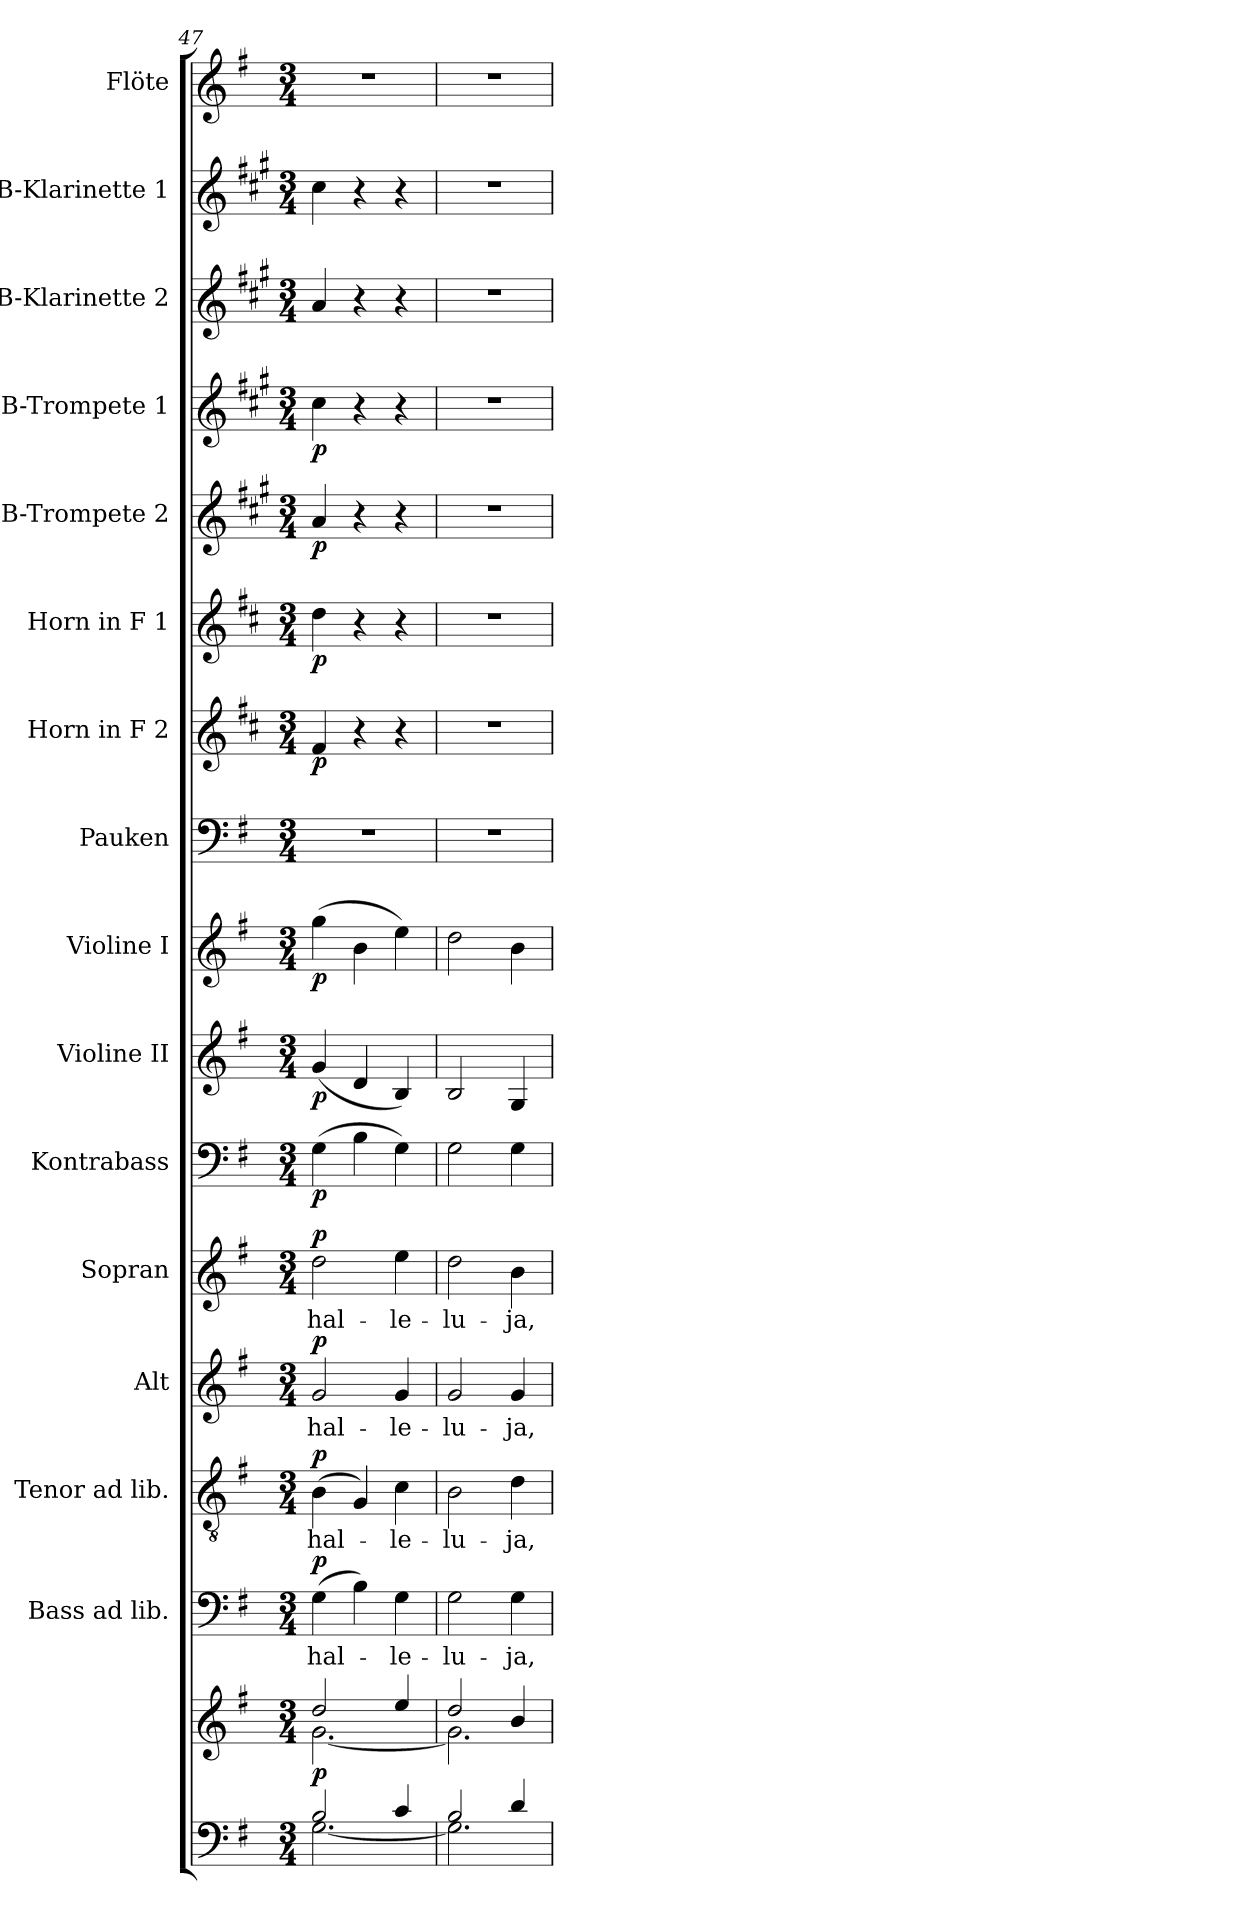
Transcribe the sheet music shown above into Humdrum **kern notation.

**kern	**kern	**dynam	**kern	**text	**dynam	**kern	**text	**dynam	**kern	**text	**dynam	**kern	**text	**dynam	**kern	**dynam	**kern	**dynam	**kern	**dynam	**kern	**kern	**dynam	**kern	**dynam	**kern	**dynam	**kern	**dynam	**kern	**kern	**kern
*part16	*part16	*part16	*part15	*part15	*part15	*part14	*part14	*part14	*part13	*part13	*part13	*part12	*part12	*part12	*part11	*part11	*part10	*part10	*part9	*part9	*part8	*part7	*part7	*part6	*part6	*part5	*part5	*part4	*part4	*part3	*part2	*part1
*staff17	*staff16	*staff16/17	*staff15	*staff15	*staff15	*staff14	*staff14	*staff14	*staff13	*staff13	*staff13	*staff12	*staff12	*staff12	*staff11	*staff11	*staff10	*staff10	*staff9	*staff9	*staff8	*staff7	*staff7	*staff6	*staff6	*staff5	*staff5	*staff4	*staff4	*staff3	*staff2	*staff1
*	*	*	*I"Bass ad lib.	*	*	*I"Tenor ad lib.	*	*	*I"Alt	*	*	*I"Sopran	*	*	*I"Kontrabass	*	*I"Violine II	*	*I"Violine I	*	*I"Pauken	*I"Horn in F 2	*	*I"Horn in F 1	*	*I"B-Trompete 2	*	*I"B-Trompete 1	*	*I"B-Klarinette 2	*I"B-Klarinette 1	*I"Flöte
*	*	*	*I'B.	*	*	*I'T.	*	*	*I'A.	*	*	*I'S.	*	*	*I'Kb.	*	*I'Vl. II	*	*I'Vl. I	*	*I'Pk.	*	*	*I'Hr. 1	*	*I'B Trp. 2	*	*I'B Trp. 1	*	*I'B Kl. 2	*I'B Kl. 1	*I'Fl.
*clefF4	*clefG2	*	*clefF4	*	*	*clefGv2	*	*	*clefG2	*	*	*clefG2	*	*	*clefF4	*	*clefG2	*	*clefG2	*	*clefF4	*clefG2	*	*clefG2	*	*clefG2	*	*clefG2	*	*clefG2	*clefG2	*clefG2
*	*	*	*	*	*	*	*	*	*	*	*	*	*	*	*ITrd7c12	*	*	*	*	*	*	*ITrd4c7	*	*ITrd4c7	*	*ITrd1c2	*	*ITrd1c2	*	*ITrd1c2	*ITrd1c2	*
*k[f#]	*k[f#]	*	*k[f#]	*	*	*k[f#]	*	*	*k[f#]	*	*	*k[f#]	*	*	*k[f#]	*	*k[f#]	*	*k[f#]	*	*k[f#]	*k[f#]	*	*k[f#]	*	*k[f#]	*	*k[f#]	*	*k[f#]	*k[f#]	*k[f#]
*G:	*G:	*	*G:	*	*	*G:	*	*	*G:	*	*	*G:	*	*	*G:	*	*G:	*	*G:	*	*G:	*G:	*	*G:	*	*G:	*	*G:	*	*G:	*G:	*G:
*M3/4	*M3/4	*	*M3/4	*	*	*M3/4	*	*	*M3/4	*	*	*M3/4	*	*	*M3/4	*	*M3/4	*	*M3/4	*	*M3/4	*M3/4	*	*M3/4	*	*M3/4	*	*M3/4	*	*M3/4	*M3/4	*M3/4
=47	=47	=47	=47	=47	=47	=47	=47	=47	=47	=47	=47	=47	=47	=47	=47	=47	=47	=47	=47	=47	=47	=47	=47	=47	=47	=47	=47	=47	=47	=47	=47	=47
*^	*^	*	*	*	*	*	*	*	*	*	*	*	*	*	*	*	*	*	*	*	*	*	*	*	*	*	*	*	*	*	*	*
!	!	!	!	!LO:DY:b	!	!LO:LY:b	!LO:DY:a	!	!LO:LY:b	!LO:DY:a	!	!LO:LY:b	!LO:DY:a	!	!LO:LY:b	!LO:DY:a	!	!LO:DY:b	!	!LO:DY:b	!	!LO:DY:b	!	!	!LO:DY:b	!	!LO:DY:b	!	!LO:DY:b	!	!LO:DY:b	!	!	!
2B/	[<2.G\	2dd/	[<2.g\	p	(>4G\	hal-	p	(>4B\	hal-	p	2g/	hal-	p	2dd\	hal-	p	(>4GG\	p	(<4g/	p	(>4gg\	p	2.r	4B/	p	4g\	p	4g/	p	4b\	p	4g/	4b\	2.r
.	.	.	.	.	4B\)	.	.	4G/)	.	.	.	.	.	.	.	.	4BB\	.	4d/	.	4b\	.	.	4r	.	4r	.	4r	.	4r	.	4r	4r	.
!	!	!	!	!	!	!LO:LY:b	!	!	!LO:LY:b	!	!	!LO:LY:b	!	!	!LO:LY:b	!	!	!	!	!	!	!	!	!	!	!	!	!	!	!	!	!	!	!
4c/	.	4ee/	.	.	4G\	-le-	.	4c\	-le-	.	4g/	-le-	.	4ee\	-le-	.	4GG\)	.	4B/)	.	4ee\)	.	.	4r	.	4r	.	4r	.	4r	.	4r	4r	.
=48	=48	=48	=48	=48	=48	=48	=48	=48	=48	=48	=48	=48	=48	=48	=48	=48	=48	=48	=48	=48	=48	=48	=48	=48	=48	=48	=48	=48	=48	=48	=48	=48	=48	=48
!	!	!	!	!	!	!LO:LY:b	!	!	!LO:LY:b	!	!	!LO:LY:b	!	!	!LO:LY:b	!	!	!	!	!	!	!	!	!	!	!	!	!	!	!	!	!	!	!
2B/	2.G\]	2dd/	2.g\]	.	2G\	-lu-	.	2B\	-lu-	.	2g/	-lu-	.	2dd\	-lu-	.	2GG\	.	2B/	.	2dd\	.	2.r	2.r	.	2.r	.	2.r	.	2.r	.	2.r	2.r	2.r
!	!	!	!	!	!	!LO:LY:b	!	!	!LO:LY:b	!	!	!LO:LY:b	!	!	!LO:LY:b	!	!	!	!	!	!	!	!	!	!	!	!	!	!	!	!	!	!	!
4d/	.	4b/	.	.	4G\	-ja,	.	4d\	-ja,	.	4g/	-ja,	.	4b\	-ja,	.	4GG\	.	4G/	.	4b\	.	.	.	.	.	.	.	.	.	.	.	.	.
*v	*v	*	*	*	*	*	*	*	*	*	*	*	*	*	*	*	*	*	*	*	*	*	*	*	*	*	*	*	*	*	*	*	*	*
*	*v	*v	*	*	*	*	*	*	*	*	*	*	*	*	*	*	*	*	*	*	*	*	*	*	*	*	*	*	*	*	*	*	*
=	=	=	=	=	=	=	=	=	=	=	=	=	=	=	=	=	=	=	=	=	=	=	=	=	=	=	=	=	=	=	=	=
*-	*-	*-	*-	*-	*-	*-	*-	*-	*-	*-	*-	*-	*-	*-	*-	*-	*-	*-	*-	*-	*-	*-	*-	*-	*-	*-	*-	*-	*-	*-	*-	*-
